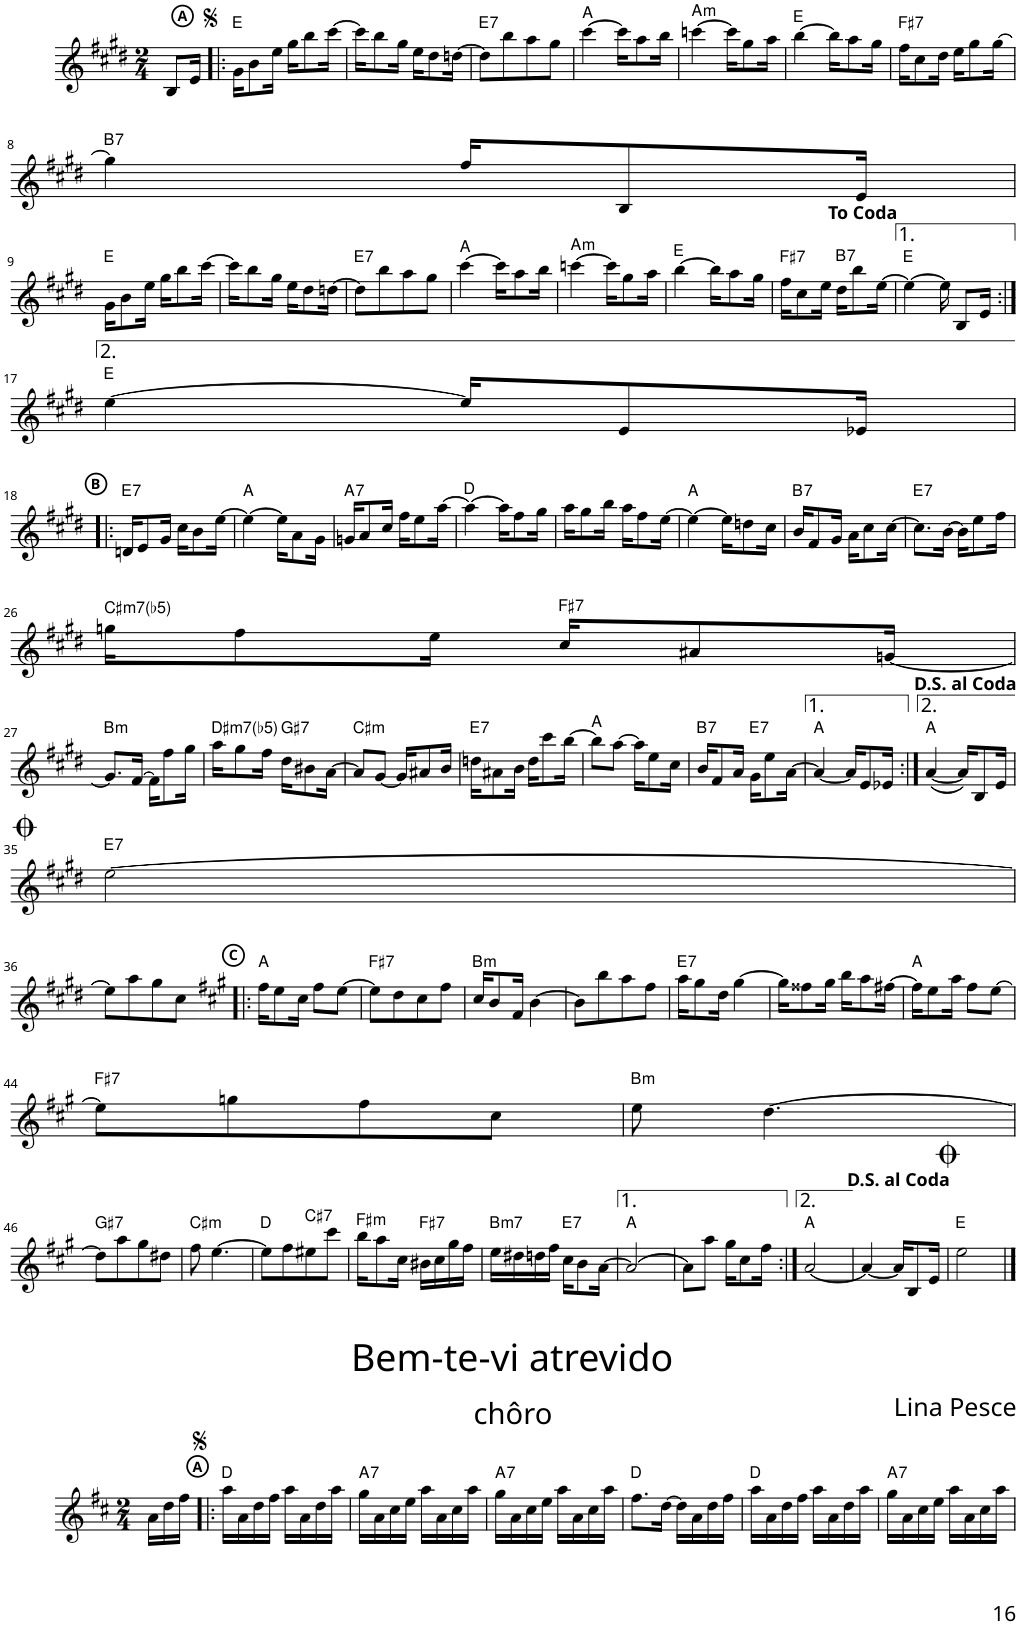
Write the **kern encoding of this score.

**kern	**harte
*part1	*part1
*staff1	*
*I"Piano	*
*I'Pno	*
!!LO:PB:g=z
*stria5	*
*clefG2	*
*k[f#c#g#d#]	*
*M2/4	*
=	=
8B/L	.
16e/Jk	.
!!LO:REH:place=s1:a:B:cj:enc=circle:fs=8:t=A
=1!|:	=1!|:
16g#\KL	E:maj
8b\	.
16ee\Jk	.
16gg#\KL	.
8bb\	.
[16ccc#\Jk	.
=2	=2
16ccc#\KL]	.
8bb\	.
16gg#\Jk	.
16ee\KL	.
8dd#\	.
[16ddn\Jk	.
=3	=3
!	!LO:H:kt=7
8dd\L]	E:7
8bb\	.
8aa\	.
8gg#\J	.
=4	=4
[4ccc#\	A:maj
16ccc#\KL]	.
8aa\	.
16bb\Jk	.
=5	=5
!	!LO:H:kt=m
[4cccn\	A:min
16ccc\KL]	.
8gg#\	.
16aa\Jk	.
=6	=6
[4bb\	E:maj
16bb\KL]	.
8aa\	.
16gg#\Jk	.
=7	=7
!	!LO:H:kt=7
16ff#\KL	F#:7
8cc#\	.
16dd#\Jk	.
16ee\KL	.
8gg#\	.
[16gg#\Jk	.
!!LO:LB:g=z
=8	=8
!	!LO:H:kt=7
4gg#\]	B:7
16ff#/KL	.
8B/	.
16e/Jk	.
!!LO:LB:g=z
=9	=9
16g#\KL	E:maj
8b\	.
16ee\Jk	.
16gg#\KL	.
8bb\	.
[16ccc#\Jk	.
=10	=10
16ccc#\KL]	.
8bb\	.
16gg#\Jk	.
16ee\KL	.
8dd#\	.
[16ddn\Jk	.
=11	=11
!	!LO:H:kt=7
8dd\L]	E:7
8bb\	.
8aa\	.
8gg#\J	.
=12	=12
[4ccc#\	A:maj
16ccc#\KL]	.
8aa\	.
16bb\Jk	.
=13	=13
!	!LO:H:kt=m
[4cccn\	A:min
16ccc\KL]	.
8gg#\	.
16aa\Jk	.
=14	=14
[4bb\	E:maj
16bb\KL]	.
8aa\	.
16gg#\Jk	.
=15	=15
!	!LO:H:kt=7
16ff#\KL	F#:7
8cc#\	.
16ee\Jk	.
!	!LO:H:kt=7
16dd#\KL	B:7
8bb\	.
[16ee\Jk	.
=16	=16
4ee\_	E:maj
16ee\]	.
8B/L	.
16e/Jk	.
!!LO:LB:g=z
=17:|!	=17:|!
[4ee\	E:maj
16ee/KL]	.
8e/	.
16e-X/Jk	.
!!LO:LB:g=z
!!LO:REH:place=s1:a:B:cj:enc=circle:fs=8:t=B
=18!|:	=18!|:
!	!LO:H:kt=7
16dn/KL	E:7
8e/	.
16g#/Jk	.
16cc#\KL	.
8b\	.
[16ee\Jk	.
=19	=19
4ee\_	A:maj
16ee\KL]	.
8a\	.
16g#\Jk	.
=20	=20
!	!LO:H:kt=7
16gn/KL	A:7
8a/	.
16cc#/Jk	.
16ff#\KL	.
8ee\	.
[16aa\Jk	.
=21	=21
4aa\_	D:maj
16aa\KL]	.
8ff#\	.
16gg#\Jk	.
=22	=22
16aa\KL	.
8gg#\	.
16bb\Jk	.
16aa\KL	.
8ff#\	.
[16ee\Jk	.
=23	=23
4ee\_	A:maj
16ee\KL]	.
8ddn\	.
16cc#\Jk	.
=24	=24
!	!LO:H:kt=7
16b/KL	B:7
8f#/	.
16g#/Jk	.
16a\KL	.
8cc#\	.
[16cc#\Jk	.
=25	=25
!	!LO:H:kt=7
8.cc#\L]	E:7
[16b\Jk	.
16b\KL]	.
8ee\	.
16ff#\Jk	.
!!LO:LB:g=z
=26	=26
!	!LO:H:kt=m7(b5)
16ggn\KL	C#:hdim7
8ff#\	.
16ee\Jk	.
!	!LO:H:kt=7
16cc#/KL	F#:7
8a#X/	.
[16gn/Jk	.
!!LO:LB:g=z
=27	=27
!	!LO:H:kt=m
8.g/L]	B:min
[16f#/Jk	.
16f#\KL]	.
8ff#\	.
16gg#\Jk	.
=28	=28
!	!LO:H:kt=m7(b5)
16aa\KL	D#:hdim7
8gg#\	.
16ff#\Jk	.
!	!LO:H:kt=7
16dd#\KL	G#:7
8b#X\	.
[16a\Jk	.
=29	=29
!	!LO:H:kt=m
8a/L]	C#:min
[8g#/J	.
16g#/KL]	.
8a#X/	.
16b/Jk	.
=30	=30
!	!LO:H:kt=7
16ddn\KL	E:7
8a#X\	.
16b\Jk	.
16dd\KL	.
8ccc#\	.
[16bb\Jk	.
=31	=31
8bb\L]	A:maj
[8aa\J	.
16aa\KL]	.
8ee\	.
16cc#\Jk	.
=32	=32
!	!LO:H:kt=7
16b/KL	B:7
8f#/	.
16a/Jk	.
!	!LO:H:kt=7
16g#\KL	E:7
8ee\	.
[16a\Jk	.
=33	=33
4a/_	A:maj
16a/KL]	.
8e/	.
16e-X/Jk	.
=34:|!	=34:|!
(<[4a/	A:maj
16a/KL])	.
8B/	.
16e/Jk	.
!!LO:LB:g=z
=35	=35
!	!LO:H:kt=7
[2ee\	E:7
!!LO:LB:g=z
=36	=36
8ee\L]	.
8aa\	.
8gg#\	.
8cc#\J	.
!!LO:REH:place=s1:a:B:cj:enc=circle:fs=8:t=C
=37!|:	=37!|:
*k[f#c#g#]	*
16ff#\KL	A:maj
8ee\	.
16cc#\Jk	.
8ff#\L	.
[8ee\J	.
=38	=38
!	!LO:H:kt=7
8ee\L]	F#:7
8dd\	.
8cc#\	.
8ff#\J	.
=39	=39
!	!LO:H:kt=m
16cc#/KL	B:min
8b/	.
16f#/Jk	.
[4b\	.
=40	=40
8b\L]	.
8bb\	.
8aa\	.
8ff#\J	.
=41	=41
!	!LO:H:kt=7
16aa\KL	E:7
8gg#\	.
16dd\Jk	.
[4gg#\	.
=42	=42
16gg#\KL]	.
8ff##X\	.
16gg#\Jk	.
16bb\KL	.
8aa\	.
[16ff#X\Jk	.
=43	=43
16ff#\KL]	A:maj
8ee\	.
16aa\Jk	.
8ff#\L	.
[8ee\J	.
!!LO:LB:g=z
=44	=44
!	!LO:H:kt=7
8ee\L]	F#:7
8ggn\	.
8ff#\	.
8cc#\J	.
=45	=45
!	!LO:H:kt=m
8ee\	B:min
[4.dd\	.
!!LO:LB:g=z
=46	=46
!	!LO:H:kt=7
8dd\L]	G#:7
8aa\	.
8gg#\	.
8dd#X\J	.
=47	=47
!	!LO:H:kt=m
8ff#\	C#:min
[4.ee\	.
=48	=48
8ee\L]	D:maj
8ff#\	.
!	!LO:H:kt=7
8ee#X\	C#:7
8ccc#\J	.
=49	=49
!	!LO:H:kt=m
16bb\KL	F#:min
8aa\	.
16cc#\Jk	.
!	!LO:H:kt=7
16b#X\LL	F#:7
16cc#\	.
16gg#\	.
16ff#\JJ	.
=50	=50
!	!LO:H:kt=m7
16ee\LL	B:min7
16dd#X\	.
16ddn\	.
16ff#\JJ	.
!	!LO:H:kt=7
16cc#\KL	E:7
8b\	.
[16a\Jk	.
=51	=51
2a/_	A:maj
=52	=52
8a\L]	.
8aa\J	.
16gg#\KL	.
8cc#\	.
16ff#\Jk	.
=53:|!	=53:|!
[2a/	A:maj
=54	=54
4a/_	.
16a/KL]	.
8B/	.
16e/Jk	.
=55	=55
2ee\	E:maj
!!LO:LB:g=z
==	==
*stria5	*
*k[f#c#]	*
*M2/4	*
16a\LL	.
16dd\	.
16ff#\JJ	.
!!LO:REH:place=s1:a:B:cj:enc=circle:fs=8:t=A
=1!|:	=1!|:
16aa\LL	D:maj
16a\	.
16dd\	.
16ff#\JJ	.
16aa\LL	.
16a\	.
16dd\	.
16aa\JJ	.
=2	=2
!	!LO:H:kt=7
16gg\LL	A:7
16a\	.
16cc#\	.
16ee\JJ	.
16aa\LL	.
16a\	.
16cc#\	.
16aa\JJ	.
=3	=3
!	!LO:H:kt=7
16gg\LL	A:7
16a\	.
16cc#\	.
16ee\JJ	.
16aa\LL	.
16a\	.
16cc#\	.
16aa\JJ	.
=4	=4
8.ff#\L	D:maj
[16dd\Jk	.
16dd\LL]	.
16a\	.
16dd\	.
16ff#\JJ	.
=5	=5
16aa\LL	D:maj
16a\	.
16dd\	.
16ff#\JJ	.
16aa\LL	.
16a\	.
16dd\	.
16aa\JJ	.
=6	=6
!	!LO:H:kt=7
16gg\LL	A:7
16a\	.
16cc#\	.
16ee\JJ	.
16aa\LL	.
16a\	.
16cc#\	.
16aa\JJ	.
=	=
*-	*-
